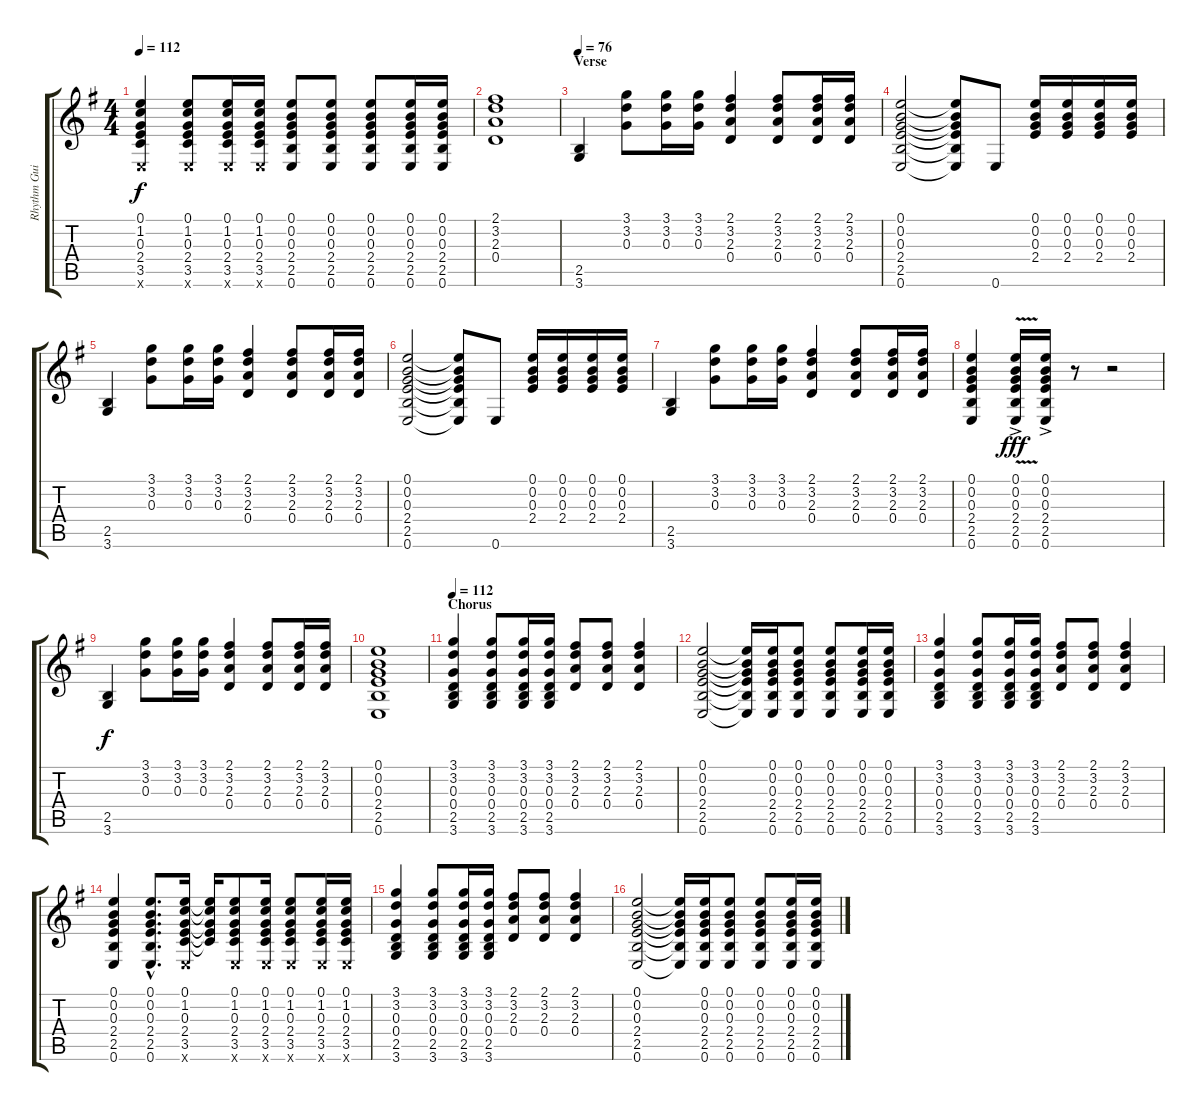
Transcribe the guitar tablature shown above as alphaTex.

\track ("Rhythm Guitar" "Rhythm Gui") {instrument acousticguitarsteel}
\staff {score tabs}
\tuning (E4 B3 G3 D3 A2 E2) {hide}
\ts (4 4)
\tempo 112
\clef g2
\ks g
(0.1 1.2 0.3 2.4 3.5 0.6{x}).4{dy f} (0.1 1.2 0.3 2.4 3.5 0.6{x}).8 (0.1 1.2 0.3 2.4 3.5 0.6{x}).16 (0.1 1.2 0.3 2.4 3.5 0.6{x}).16 (0.1 0.2 0.3 2.4 2.5 0.6).8 (0.1 0.2 0.3 2.4 2.5 0.6).8 (0.1 0.2 0.3 2.4 2.5 0.6).8 (0.1 0.2 0.3 2.4 2.5 0.6).16 (0.1 0.2 0.3 2.4 2.5 0.6).16 |
(2.1 3.2 2.3 0.4).1 |
\section ("" "Verse")
\tempo 76
(2.5 3.6).4 (3.1 3.2 0.3).8 (3.1 3.2 0.3).16 (3.1 3.2 0.3).16 (2.1 3.2 2.3 0.4).4 (2.1 3.2 2.3 0.4).8 (2.1 3.2 2.3 0.4).16 (2.1 3.2 2.3 0.4).16 |
(0.1 0.2 0.3 2.4 2.5 0.6).2 (0.1{t} 0.2{t} 0.3{t} 2.4{t} 2.5{t} 0.6{t}).8 0.6.8 (0.1 0.2 0.3 2.4).16 (0.1 0.2 0.3 2.4).16 (0.1 0.2 0.3 2.4).16 (0.1 0.2 0.3 2.4).16 |
(2.5 3.6).4 (3.1 3.2 0.3).8 (3.1 3.2 0.3).16 (3.1 3.2 0.3).16 (2.1 3.2 2.3 0.4).4 (2.1 3.2 2.3 0.4).8 (2.1 3.2 2.3 0.4).16 (2.1 3.2 2.3 0.4).16 |
(0.1 0.2 0.3 2.4 2.5 0.6).2 (0.1{t} 0.2{t} 0.3{t} 2.4{t} 2.5{t} 0.6{t}).8 0.6.8 (0.1 0.2 0.3 2.4).16 (0.1 0.2 0.3 2.4).16 (0.1 0.2 0.3 2.4).16 (0.1 0.2 0.3 2.4).16 |
(2.5 3.6).4 (3.1 3.2 0.3).8 (3.1 3.2 0.3).16 (3.1 3.2 0.3).16 (2.1 3.2 2.3 0.4).4 (2.1 3.2 2.3 0.4).8 (2.1 3.2 2.3 0.4).16 (2.1 3.2 2.3 0.4).16 |
(0.1 0.2 0.3 2.4 2.5 0.6).4 (0.1 0.2 0.3 2.4 2.5 0.6{v ac}).16{dy fff} (0.1 0.2 0.3 2.4 2.5 0.6{ac}).16 r.8 r.2 |
(2.5 3.6).4{dy f} (3.1 3.2 0.3).8 (3.1 3.2 0.3).16 (3.1 3.2 0.3).16 (2.1 3.2 2.3 0.4).4 (2.1 3.2 2.3 0.4).8 (2.1 3.2 2.3 0.4).16 (2.1 3.2 2.3 0.4).16 |
(0.1 0.2 0.3 2.4 2.5 0.6).1 |
\section ("" "Chorus")
\tempo 112
(3.1 3.2 0.3 0.4 2.5 3.6).4 (3.1 3.2 0.3 0.4 2.5 3.6).8 (3.1 3.2 0.3 0.4 2.5 3.6).16 (3.1 3.2 0.3 0.4 2.5 3.6).16 (2.1 3.2 2.3 0.4).8 (2.1 3.2 2.3 0.4).8 (2.1 3.2 2.3 0.4).4 |
(0.1 0.2 0.3 2.4 2.5 0.6).2 (0.1{t} 0.2{t} 0.3{t} 2.4{t} 2.5{t} 0.6{t}).16 (0.1 0.2 0.3 2.4 2.5 0.6).16 (0.1 0.2 0.3 2.4 2.5 0.6).8 (0.1 0.2 0.3 2.4 2.5 0.6).8 (0.1 0.2 0.3 2.4 2.5 0.6).16 (0.1 0.2 0.3 2.4 2.5 0.6).16 |
(3.1 3.2 0.3 0.4 2.5 3.6).4 (3.1 3.2 0.3 0.4 2.5 3.6).8 (3.1 3.2 0.3 0.4 2.5 3.6).16 (3.1 3.2 0.3 0.4 2.5 3.6).16 (2.1 3.2 2.3 0.4).8 (2.1 3.2 2.3 0.4).8 (2.1 3.2 2.3 0.4).4 |
(0.1 0.2 0.3 2.4 2.5 0.6).4 (0.1{hac} 0.2{hac} 0.3{hac} 2.4{hac} 2.5{hac} 0.6{hac}).8{d} (0.1 1.2 0.3 2.4 3.5 0.6{x}).16 (0.1{t} 1.2{t} 0.3{t} 2.4{t} 3.5{t}).16 (0.1 1.2 0.3 2.4 3.5 0.6{x}).8 (0.1 1.2 0.3 2.4 3.5 0.6{x}).16 (0.1 1.2 0.3 2.4 3.5 0.6{x}).8 (0.1 1.2 0.3 2.4 3.5 0.6{x}).16 (0.1 1.2 0.3 2.4 3.5 0.6{x}).16 |
(3.1 3.2 0.3 0.4 2.5 3.6).4 (3.1 3.2 0.3 0.4 2.5 3.6).8 (3.1 3.2 0.3 0.4 2.5 3.6).16 (3.1 3.2 0.3 0.4 2.5 3.6).16 (2.1 3.2 2.3 0.4).8 (2.1 3.2 2.3 0.4).8 (2.1 3.2 2.3 0.4).4 |
(0.1 0.2 0.3 2.4 2.5 0.6).2 (0.1{t} 0.2{t} 0.3{t} 2.4{t} 2.5{t} 0.6{t}).16 (0.1 0.2 0.3 2.4 2.5 0.6).16 (0.1 0.2 0.3 2.4 2.5 0.6).8 (0.1 0.2 0.3 2.4 2.5 0.6).8 (0.1 0.2 0.3 2.4 2.5 0.6).16 (0.1 0.2 0.3 2.4 2.5 0.6).16
